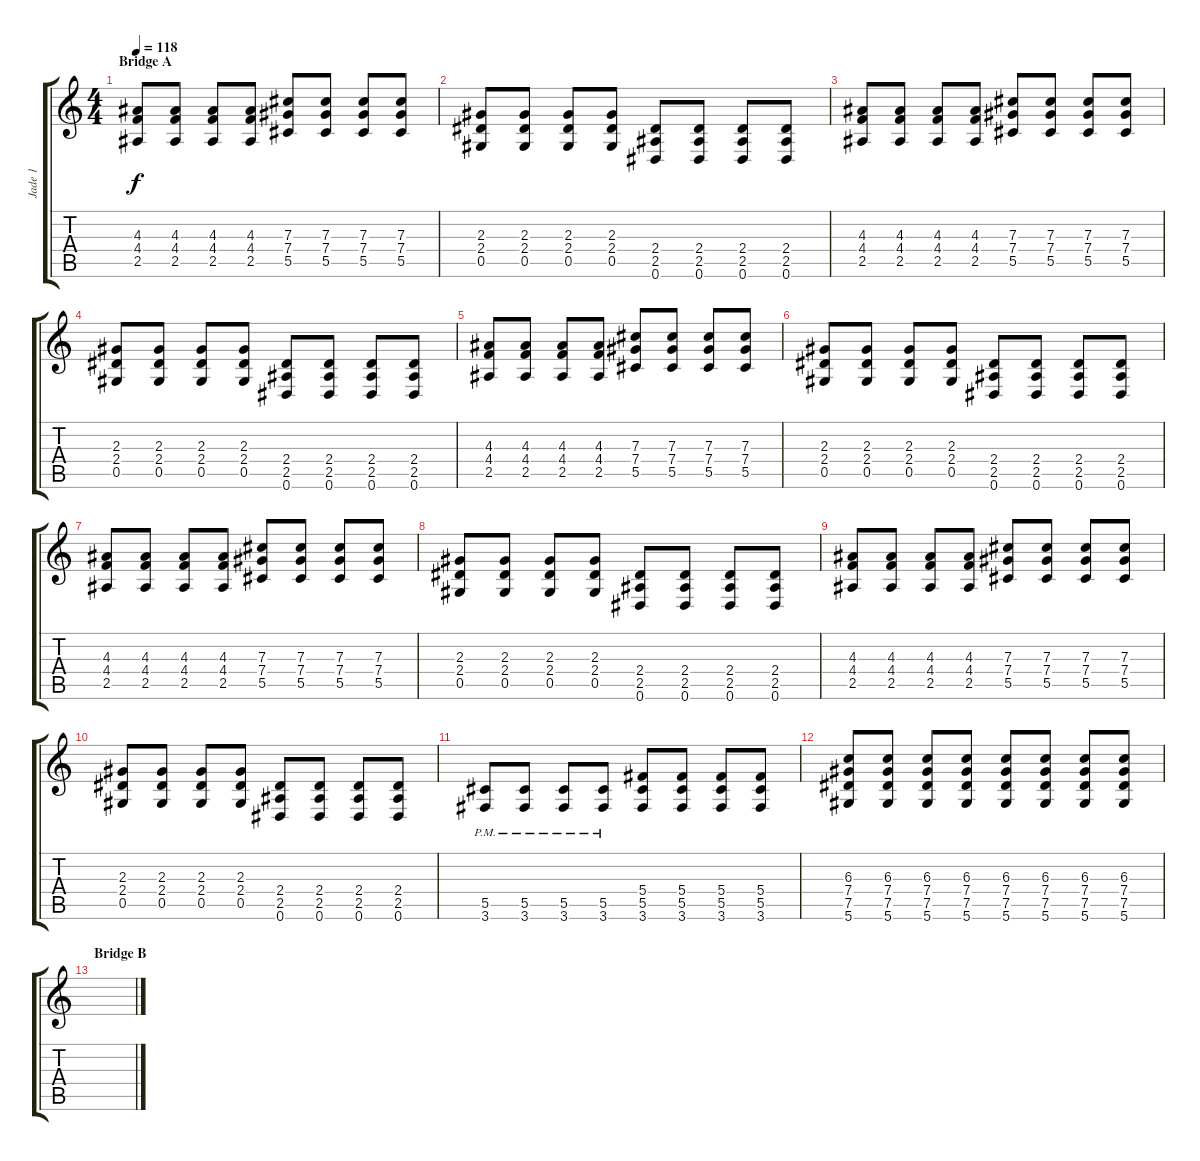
\track ("Jade 1" "Jade 1") {instrument overdrivenguitar}
\staff {score tabs}
\tuning (Eb4 Bb3 Gb3 Db3 Ab2 Eb2) {hide}
\ts (4 4)
\section ("" "Bridge A")
\tempo 118
\clef g2
\ks c
(4.3 4.4 2.5).8{dy f} (4.3 4.4 2.5).8 (4.3 4.4 2.5).8 (4.3 4.4 2.5).8 (7.3 7.4 5.5).8 (7.3 7.4 5.5).8 (7.3 7.4 5.5).8 (7.3 7.4 5.5).8 |
(2.3 2.4 0.5).8 (2.3 2.4 0.5).8 (2.3 2.4 0.5).8 (2.3 2.4 0.5).8 (2.4 2.5 0.6).8 (2.4 2.5 0.6).8 (2.4 2.5 0.6).8 (2.4 2.5 0.6).8 |
(4.3 4.4 2.5).8 (4.3 4.4 2.5).8 (4.3 4.4 2.5).8 (4.3 4.4 2.5).8 (7.3 7.4 5.5).8 (7.3 7.4 5.5).8 (7.3 7.4 5.5).8 (7.3 7.4 5.5).8 |
(2.3 2.4 0.5).8 (2.3 2.4 0.5).8 (2.3 2.4 0.5).8 (2.3 2.4 0.5).8 (2.4 2.5 0.6).8 (2.4 2.5 0.6).8 (2.4 2.5 0.6).8 (2.4 2.5 0.6).8 |
(4.3 4.4 2.5).8 (4.3 4.4 2.5).8 (4.3 4.4 2.5).8 (4.3 4.4 2.5).8 (7.3 7.4 5.5).8 (7.3 7.4 5.5).8 (7.3 7.4 5.5).8 (7.3 7.4 5.5).8 |
(2.3 2.4 0.5).8 (2.3 2.4 0.5).8 (2.3 2.4 0.5).8 (2.3 2.4 0.5).8 (2.4 2.5 0.6).8 (2.4 2.5 0.6).8 (2.4 2.5 0.6).8 (2.4 2.5 0.6).8 |
(4.3 4.4 2.5).8 (4.3 4.4 2.5).8 (4.3 4.4 2.5).8 (4.3 4.4 2.5).8 (7.3 7.4 5.5).8 (7.3 7.4 5.5).8 (7.3 7.4 5.5).8 (7.3 7.4 5.5).8 |
(2.3 2.4 0.5).8 (2.3 2.4 0.5).8 (2.3 2.4 0.5).8 (2.3 2.4 0.5).8 (2.4 2.5 0.6).8 (2.4 2.5 0.6).8 (2.4 2.5 0.6).8 (2.4 2.5 0.6).8 |
(4.3 4.4 2.5).8 (4.3 4.4 2.5).8 (4.3 4.4 2.5).8 (4.3 4.4 2.5).8 (7.3 7.4 5.5).8 (7.3 7.4 5.5).8 (7.3 7.4 5.5).8 (7.3 7.4 5.5).8 |
(2.3 2.4 0.5).8 (2.3 2.4 0.5).8 (2.3 2.4 0.5).8 (2.3 2.4 0.5).8 (2.4 2.5 0.6).8 (2.4 2.5 0.6).8 (2.4 2.5 0.6).8 (2.4 2.5 0.6).8 |
(5.5{pm} 3.6{pm}).8 (5.5{pm} 3.6{pm}).8 (5.5{pm} 3.6{pm}).8 (5.5{pm} 3.6{pm}).8 (5.4 5.5 3.6).8 (5.4 5.5 3.6).8 (5.4 5.5 3.6).8 (5.4 5.5 3.6).8 |
(6.3 7.4 7.5 5.6).8 (6.3 7.4 7.5 5.6).8 (6.3 7.4 7.5 5.6).8 (6.3 7.4 7.5 5.6).8 (6.3 7.4 7.5 5.6).8 (6.3 7.4 7.5 5.6).8 (6.3 7.4 7.5 5.6).8 (6.3 7.4 7.5 5.6).8 |
\section ("" "Bridge B")
